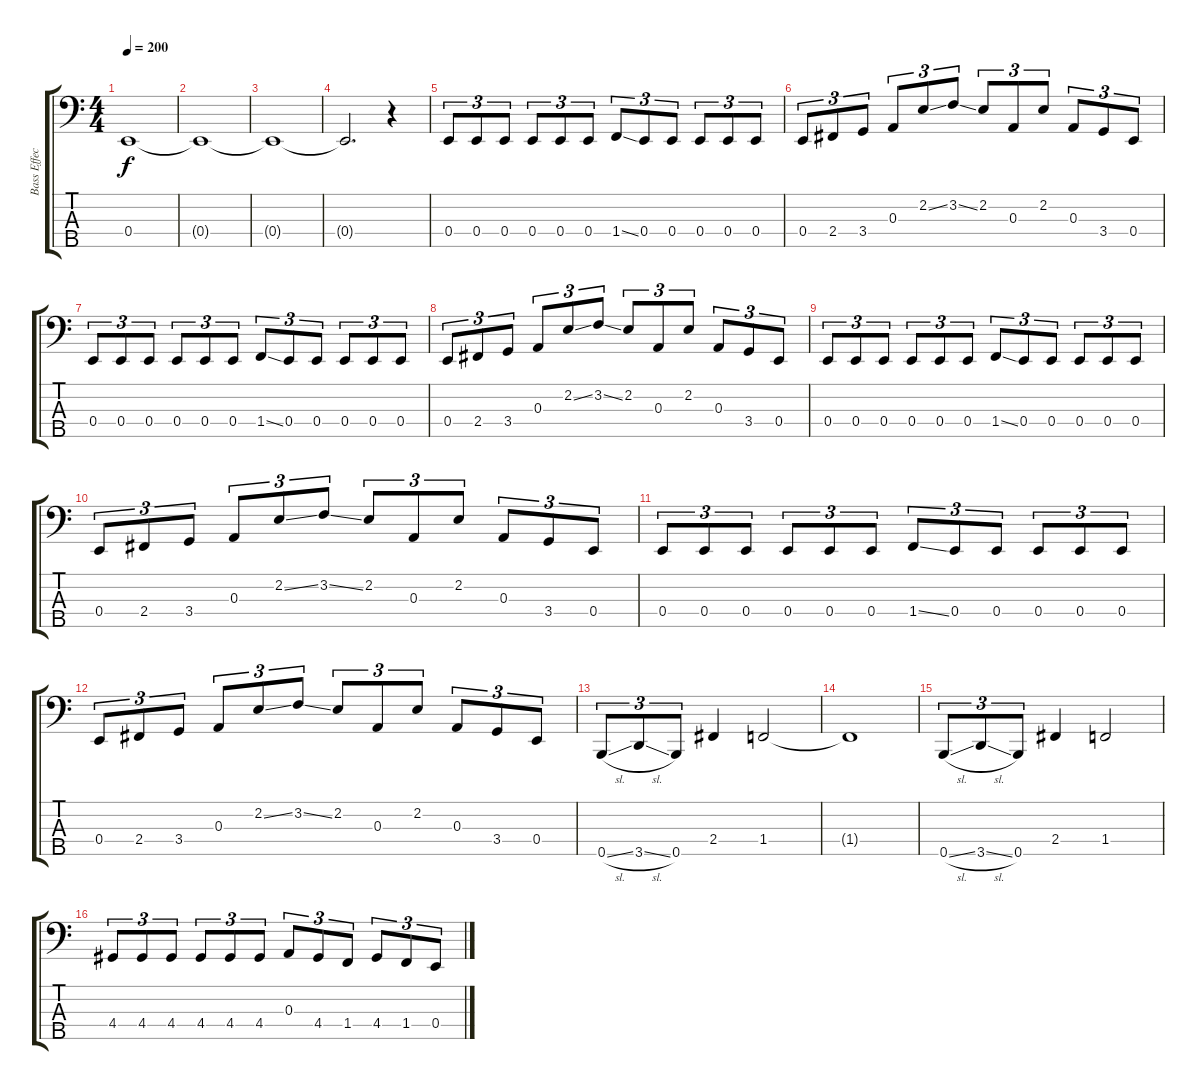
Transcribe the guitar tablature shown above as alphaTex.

\track ("Bass Effect" "Bass Effec") {instrument slapbass1}
\staff {score tabs}
\tuning (G2 D2 A1 E1 B0) {hide}
\ts (4 4)
\tempo 200
\clef f4
\ks c
0.4.1{dy f} |
0.4{t}.1 |
0.4{t}.1 |
0.4{t}.2{d} r.4 |
0.4.8{tu (3 2)} 0.4.8{tu (3 2)} 0.4.8{tu (3 2)} 0.4.8{tu (3 2)} 0.4.8{tu (3 2)} 0.4.8{tu (3 2)} 1.4{ss}.8{tu (3 2)} 0.4.8{tu (3 2)} 0.4.8{tu (3 2)} 0.4.8{tu (3 2)} 0.4.8{tu (3 2)} 0.4.8{tu (3 2)} |
0.4.8{tu (3 2)} 2.4.8{tu (3 2)} 3.4.8{tu (3 2)} 0.3.8{tu (3 2)} 2.2{ss}.8{tu (3 2)} 3.2{ss}.8{tu (3 2)} 2.2.8{tu (3 2)} 0.3.8{tu (3 2)} 2.2.8{tu (3 2)} 0.3.8{tu (3 2)} 3.4.8{tu (3 2)} 0.4.8{tu (3 2)} |
0.4.8{tu (3 2)} 0.4.8{tu (3 2)} 0.4.8{tu (3 2)} 0.4.8{tu (3 2)} 0.4.8{tu (3 2)} 0.4.8{tu (3 2)} 1.4{ss}.8{tu (3 2)} 0.4.8{tu (3 2)} 0.4.8{tu (3 2)} 0.4.8{tu (3 2)} 0.4.8{tu (3 2)} 0.4.8{tu (3 2)} |
0.4.8{tu (3 2)} 2.4.8{tu (3 2)} 3.4.8{tu (3 2)} 0.3.8{tu (3 2)} 2.2{ss}.8{tu (3 2)} 3.2{ss}.8{tu (3 2)} 2.2.8{tu (3 2)} 0.3.8{tu (3 2)} 2.2.8{tu (3 2)} 0.3.8{tu (3 2)} 3.4.8{tu (3 2)} 0.4.8{tu (3 2)} |
0.4.8{tu (3 2)} 0.4.8{tu (3 2)} 0.4.8{tu (3 2)} 0.4.8{tu (3 2)} 0.4.8{tu (3 2)} 0.4.8{tu (3 2)} 1.4{ss}.8{tu (3 2)} 0.4.8{tu (3 2)} 0.4.8{tu (3 2)} 0.4.8{tu (3 2)} 0.4.8{tu (3 2)} 0.4.8{tu (3 2)} |
0.4.8{tu (3 2)} 2.4.8{tu (3 2)} 3.4.8{tu (3 2)} 0.3.8{tu (3 2)} 2.2{ss}.8{tu (3 2)} 3.2{ss}.8{tu (3 2)} 2.2.8{tu (3 2)} 0.3.8{tu (3 2)} 2.2.8{tu (3 2)} 0.3.8{tu (3 2)} 3.4.8{tu (3 2)} 0.4.8{tu (3 2)} |
0.4.8{tu (3 2)} 0.4.8{tu (3 2)} 0.4.8{tu (3 2)} 0.4.8{tu (3 2)} 0.4.8{tu (3 2)} 0.4.8{tu (3 2)} 1.4{ss}.8{tu (3 2)} 0.4.8{tu (3 2)} 0.4.8{tu (3 2)} 0.4.8{tu (3 2)} 0.4.8{tu (3 2)} 0.4.8{tu (3 2)} |
0.4.8{tu (3 2)} 2.4.8{tu (3 2)} 3.4.8{tu (3 2)} 0.3.8{tu (3 2)} 2.2{ss}.8{tu (3 2)} 3.2{ss}.8{tu (3 2)} 2.2.8{tu (3 2)} 0.3.8{tu (3 2)} 2.2.8{tu (3 2)} 0.3.8{tu (3 2)} 3.4.8{tu (3 2)} 0.4.8{tu (3 2)} |
0.5{sl}.8{tu (3 2)} 3.5{sl}.8{tu (3 2)} 0.5.8{tu (3 2)} 2.4.4 1.4.2 |
1.4{t}.1 |
0.5{sl}.8{tu (3 2)} 3.5{sl}.8{tu (3 2)} 0.5.8{tu (3 2)} 2.4.4 1.4.2 |
4.4.8{tu (3 2)} 4.4.8{tu (3 2)} 4.4.8{tu (3 2)} 4.4.8{tu (3 2)} 4.4.8{tu (3 2)} 4.4.8{tu (3 2)} 0.3.8{tu (3 2)} 4.4.8{tu (3 2)} 1.4.8{tu (3 2)} 4.4.8{tu (3 2)} 1.4.8{tu (3 2)} 0.4.8{tu (3 2)}
